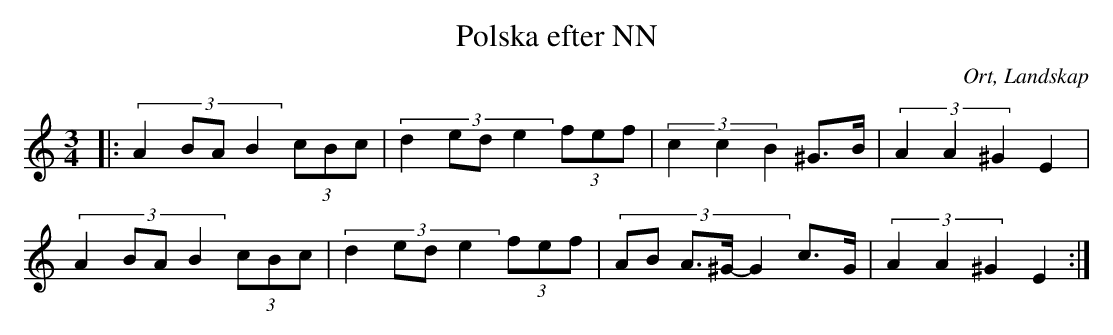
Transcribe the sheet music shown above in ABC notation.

X:1
T:Polska efter NN
O:Ort, Landskap
M:3/4
L:1/8
K:C
|: (3:2:4 A2 BA B2 (3cBc| (3:2:4 d2 ed e2 (3fef|(3:2:3 c2 c2 B2 ^G>B|(3:2:3 A2 A2 ^G2 E2|
(3:2:4 A2 BA B2 (3cBc| (3:2:4 d2 ed e2 (3fef|(3:2:5 AB A>^G-G2 c>G|(3:2:3 A2 A2 ^G2 E2:|
